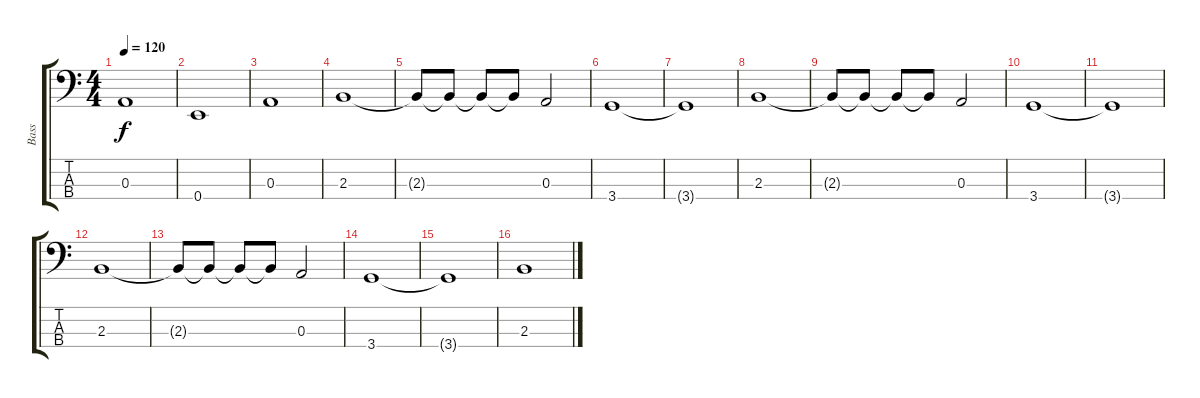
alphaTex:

\track ("Bass" "Bass") {instrument electricbassfinger}
\staff {score tabs}
\tuning (G2 D2 A1 E1) {hide}
\ts (4 4)
\tempo 120
\clef f4
\ks c
0.3.1{dy f} |
0.4.1 |
0.3.1 |
2.3.1 |
2.3{t}.8 2.3{t}.8 2.3{t}.8 2.3{t}.8 0.3.2 |
3.4.1 |
3.4{t}.1 |
2.3.1 |
2.3{t}.8 2.3{t}.8 2.3{t}.8 2.3{t}.8 0.3.2 |
3.4.1 |
3.4{t}.1 |
2.3.1 |
2.3{t}.8 2.3{t}.8 2.3{t}.8 2.3{t}.8 0.3.2 |
3.4.1 |
3.4{t}.1 |
2.3.1
